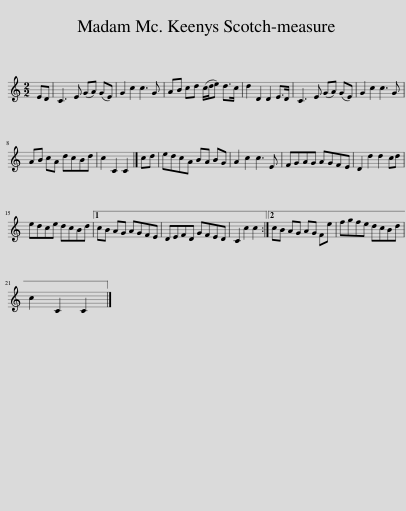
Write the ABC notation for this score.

X:1
L:1/8
M:2/2
I:linebreak $
K:C
V:1 treble
V:1
 ED | C3 E (GA) (GE) | G2 c2 c3 G | AB cd (c/d/e) d>c | d2 D2 D2 E>D | %5
 C3 E (GA) (GE) | G2 c2 c3 G |$ AB cA dcBd | c2 C2 C2 |] cd | %10
 edcA BA BG | A2 c2 c3 E | FGAG AGFE | D2 d2 d2 cd |$ edce dcBd |1 %15
 cB AG AGFE | DEFD GFED | C2 c2 c2 :|2 cB AG AG Fe | fgfe dcBd |$ %20
 c2 C2 C2 |] %21
